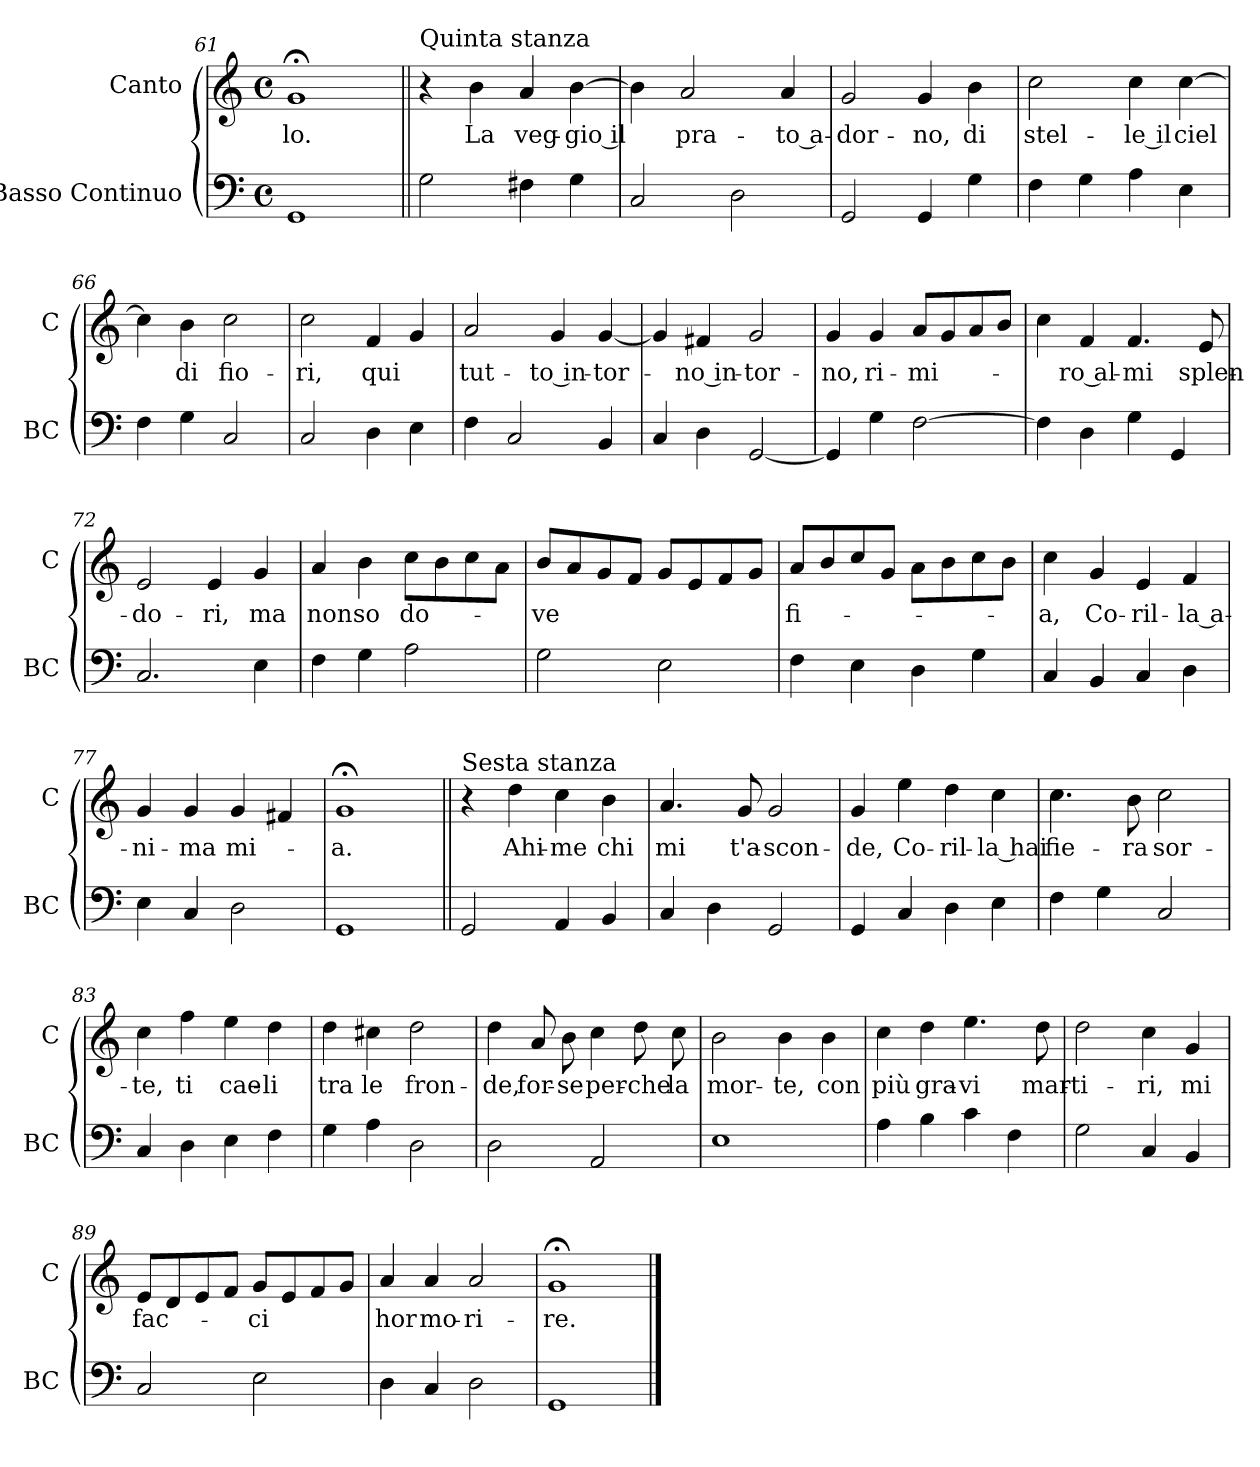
**kern	**kern	**text
*part2	*part1	*part1
*staff2	*staff1	*staff1
*I"Basso Continuo	*I"Canto	*
*I'BC	*I'C	*
*clefF4	*clefG2	*
*k[]	*k[]	*
*C:	*C:	*
*M4/4	*M4/4	*
*met(c)	*met(c)	*
=61	=61	=61
!	!	!LO:LY:b
1GG	1g;<	-lo.
!!LO:LB:g=z
=62||	=62||	=62||
!	!LO:TX:a:t=Quinta stanza	!
2G\	4r	.
!	!	!LO:LY:b
.	4b\	La
!	!	!LO:LY:b
4F#X\	4a/	veg-
!	!	!LO:LY:b
4G\	[4b\	-gio il
=63	=63	=63
2C/	4b\]	.
!	!	!LO:LY:b
.	2a/	pra-
2D\	.	.
!	!	!LO:LY:b
.	4a/	-to a-
=64	=64	=64
!	!	!LO:LY:b
2GG/	2g/	-dor-
!	!	!LO:LY:b
4GG/	4g/	-no,
!	!	!LO:LY:b
4G\	4b\	di
=65	=65	=65
!	!	!LO:LY:b
4F\	2cc\	stel-
4G\	.	.
!	!	!LO:LY:b
4A\	4cc\	-le il
!	!	!LO:LY:b
4E\	[4cc\	ciel
=66	=66	=66
4F\	4cc\]	.
!	!	!LO:LY:b
4G\	4b\	di
!	!	!LO:LY:b
2C/	2cc\	fio-
=67	=67	=67
!	!	!LO:LY:b
2C/	2cc\	-ri,
!	!	!LO:LY:b
4D\	4f/	qui
4E\	4g/	.
=68	=68	=68
!	!	!LO:LY:b
4F\	2a/	tut-
2C/	.	.
!	!	!LO:LY:b
.	4g/	-to in-
!	!	!LO:LY:b
4BB/	[4g/	-tor-
=69	=69	=69
4C/	4g/]	.
!	!	!LO:LY:b
4D\	4f#X/	-no in-
!	!	!LO:LY:b
[2GG/	2g/	-tor-
!!LO:LB:g=z
=70	=70	=70
!	!	!LO:LY:b
4GG/]	4g/	-no,
!	!	!LO:LY:b
4G\	4g/	ri-
!	!	!LO:LY:b
[2F\	8a/L	-mi-
.	8g/	.
.	8a/	.
.	8b/J	.
=71	=71	=71
4F\]	4cc\	.
!	!	!LO:LY:b
4D\	4f/	-ro al-
!	!	!LO:LY:b
4G\	4.f/	-mi
4GG/	.	.
!	!	!LO:LY:b
.	8e/	splen-
=72	=72	=72
!	!	!LO:LY:b
2.C/	2e/	-do-
!	!	!LO:LY:b
.	4e/	-ri,
!	!	!LO:LY:b
4E\	4g/	ma
=73	=73	=73
!	!	!LO:LY:b
4F\	4a/	non
!	!	!LO:LY:b
4G\	4b\	so
!	!	!LO:LY:b
2A\	8cc\L	do-
.	8b\	.
.	8cc\	.
.	8a\J	.
=74	=74	=74
!	!	!LO:LY:b
2G\	8b/L	-ve
.	8a/	.
.	8g/	.
.	8f/J	.
2E\	8g/L	.
.	8e/	.
.	8f/	.
.	8g/J	.
=75	=75	=75
!	!	!LO:LY:b
4F\	8a/L	fi-
.	8b/	.
4E\	8cc/	.
.	8g/J	.
4D\	8a\L	.
.	8b\	.
4G\	8cc\	.
.	8b\J	.
=76	=76	=76
!	!	!LO:LY:b
4C/	4cc\	-a,
!	!	!LO:LY:b
4BB/	4g/	Co-
!	!	!LO:LY:b
4C/	4e/	-ril-
!	!	!LO:LY:b
4D\	4f/	-la a-
!!LO:LB:g=z
=77	=77	=77
!	!	!LO:LY:b
4E\	4g/	-ni-
!	!	!LO:LY:b
4C/	4g/	-ma
!	!	!LO:LY:b
2D\	4g/	mi-
.	4f#X/	.
=78	=78	=78
!	!	!LO:LY:b
1GG	1g;<	-a.
=79||	=79||	=79||
!	!LO:TX:a:t=Sesta stanza	!
2GG/	4r	.
!	!	!LO:LY:b
.	4dd\	Ahi-
!	!	!LO:LY:b
4AA/	4cc\	-me
!	!	!LO:LY:b
4BB/	4b\	chi
=80	=80	=80
!	!	!LO:LY:b
4C/	4.a/	mi
4D\	.	.
!	!	!LO:LY:b
.	8g/	t'a-
!	!	!LO:LY:b
2GG/	2g/	-scon-
=81	=81	=81
!	!	!LO:LY:b
4GG/	4g/	-de,
!	!	!LO:LY:b
4C/	4ee\	Co-
!	!	!LO:LY:b
4D\	4dd\	-ril-
!	!	!LO:LY:b
4E\	4cc\	-la hai
=82	=82	=82
!	!	!LO:LY:b
4F\	4.cc\	fie-
4G\	.	.
!	!	!LO:LY:b
.	8b\	-ra
!	!	!LO:LY:b
2C/	2cc\	sor-
=83	=83	=83
!	!	!LO:LY:b
4C/	4cc\	-te,
!	!	!LO:LY:b
4D\	4ff\	ti
!	!	!LO:LY:b
4E\	4ee\	cae-
!	!	!LO:LY:b
4F\	4dd\	-li
=84	=84	=84
!	!	!LO:LY:b
4G\	4dd\	tra
!	!	!LO:LY:b
4A\	4cc#X\	le
!	!	!LO:LY:b
2D\	2dd\	fron-
!!LO:LB:g=z
=85	=85	=85
!	!	!LO:LY:b
2D\	4dd\	-de,
!	!	!LO:LY:b
.	8a/	for-
!	!	!LO:LY:b
.	8b\	-se
!	!	!LO:LY:b
2AA/	4cc\	per-
!	!	!LO:LY:b
.	8dd\	-che
!	!	!LO:LY:b
.	8cc\	la
=86	=86	=86
!	!	!LO:LY:b
1E	2b\	mor-
!	!	!LO:LY:b
.	4b\	-te,
!	!	!LO:LY:b
.	4b\	con
=87	=87	=87
!	!	!LO:LY:b
4A\	4cc\	più
!	!	!LO:LY:b
4B\	4dd\	gra-
!	!	!LO:LY:b
4c\	4.ee\	-vi
4F\	.	.
!	!	!LO:LY:b
.	8dd\	mar-
=88	=88	=88
!	!	!LO:LY:b
2G\	2dd\	-ti-
!	!	!LO:LY:b
4C/	4cc\	-ri,
!	!	!LO:LY:b
4BB/	4g/	mi
=89	=89	=89
!	!	!LO:LY:b
2C/	8e/L	fac-
.	8d/	.
.	8e/	.
.	8f/J	.
!	!	!LO:LY:b
2E\	8g/L	-ci
.	8e/	.
.	8f/	.
.	8g/J	.
=90	=90	=90
!	!	!LO:LY:b
4D\	4a/	hor
!	!	!LO:LY:b
4C/	4a/	mo-
!	!	!LO:LY:b
2D\	2a/	-ri-
=91	=91	=91
!	!	!LO:LY:b
1GG	1g;<	-re.
==	==	==
*-	*-	*-
